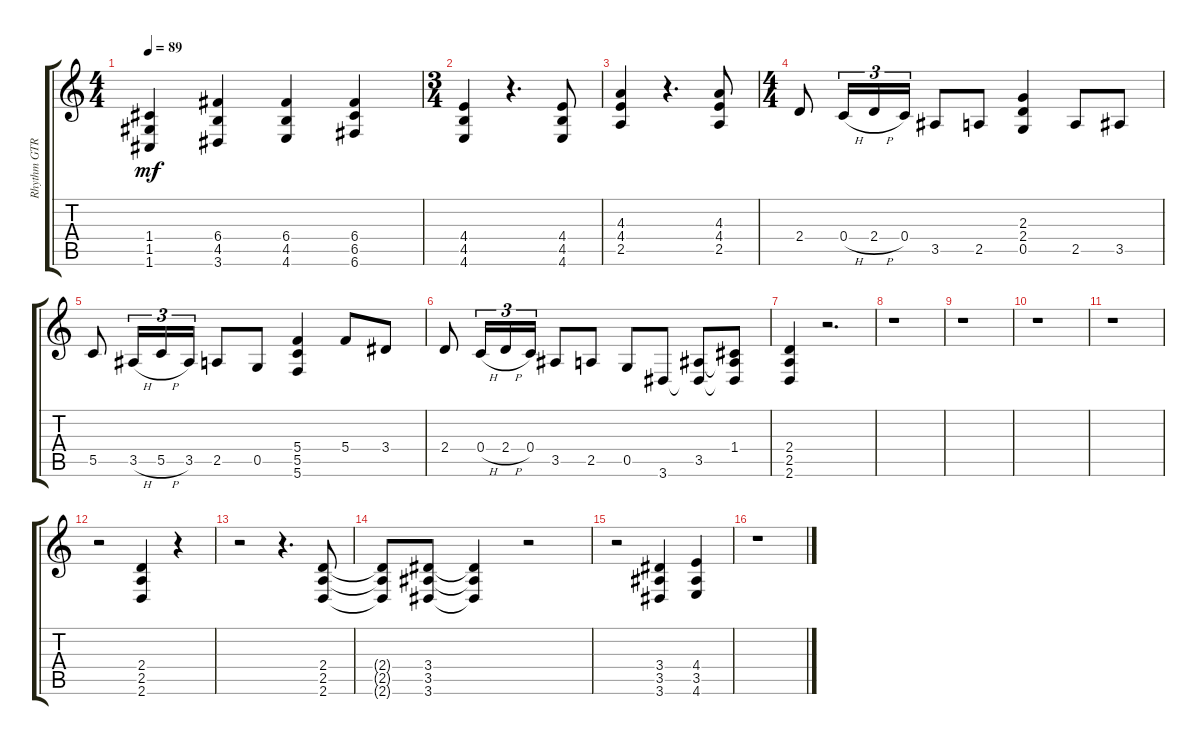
\track ("Rhythm GTR 1" "Rhythm GTR") {instrument distortionguitar}
\staff {score tabs}
\tuning (D4 A3 F3 C3 G2 C2) {hide}
\ts (4 4)
\tempo 89
\clef g2
\ks aminor
(1.4 1.5 1.6).4{dy mf} (6.4 4.5 3.6).4 (6.4 4.5 4.6).4 (6.4 6.5 6.6).4 |
\ts (3 4)
(4.4 4.5 4.6).4 r.4{d} (4.4 4.5 4.6).8 |
(4.3 4.4 2.5).4 r.4{d} (4.3 4.4 2.5).8 |
\ts (4 4)
2.4.8 0.4{h}.16{tu (3 2)} 2.4{h}.16{tu (3 2)} 0.4.16{tu (3 2)} 3.5.8 2.5.8 (2.3 2.4 0.5).4 2.5.8 3.5.8 |
5.5.8 3.5{h}.16{tu (3 2)} 5.5{h}.16{tu (3 2)} 3.5.16{tu (3 2)} 2.5.8 0.5.8 (5.4 5.5 5.6).4 5.4.8 3.4.8 |
2.4.8 0.4{h}.16{tu (3 2)} 2.4{h}.16{tu (3 2)} 0.4.16{tu (3 2)} 3.5.8 2.5.8 0.5.8 3.6.8 (3.5 3.6{t}).8 (1.4 3.5{t} 3.6{t}).8 |
(2.4 2.5 2.6).4 r.2{d} |
r.1 |
r.1 |
r.1 |
r.1 |
r.2 (2.4 2.5 2.6).4 r.4 |
r.2 r.4{d} (2.4 2.5 2.6).8 |
(2.4{t} 2.5{t} 2.6{t}).8 (3.4 3.5 3.6).8 (3.4{t} 3.5{t} 3.6{t}).4 r.2 |
r.2 (3.4 3.5 3.6).4 (4.4 3.5 4.6).4 |
r.1
